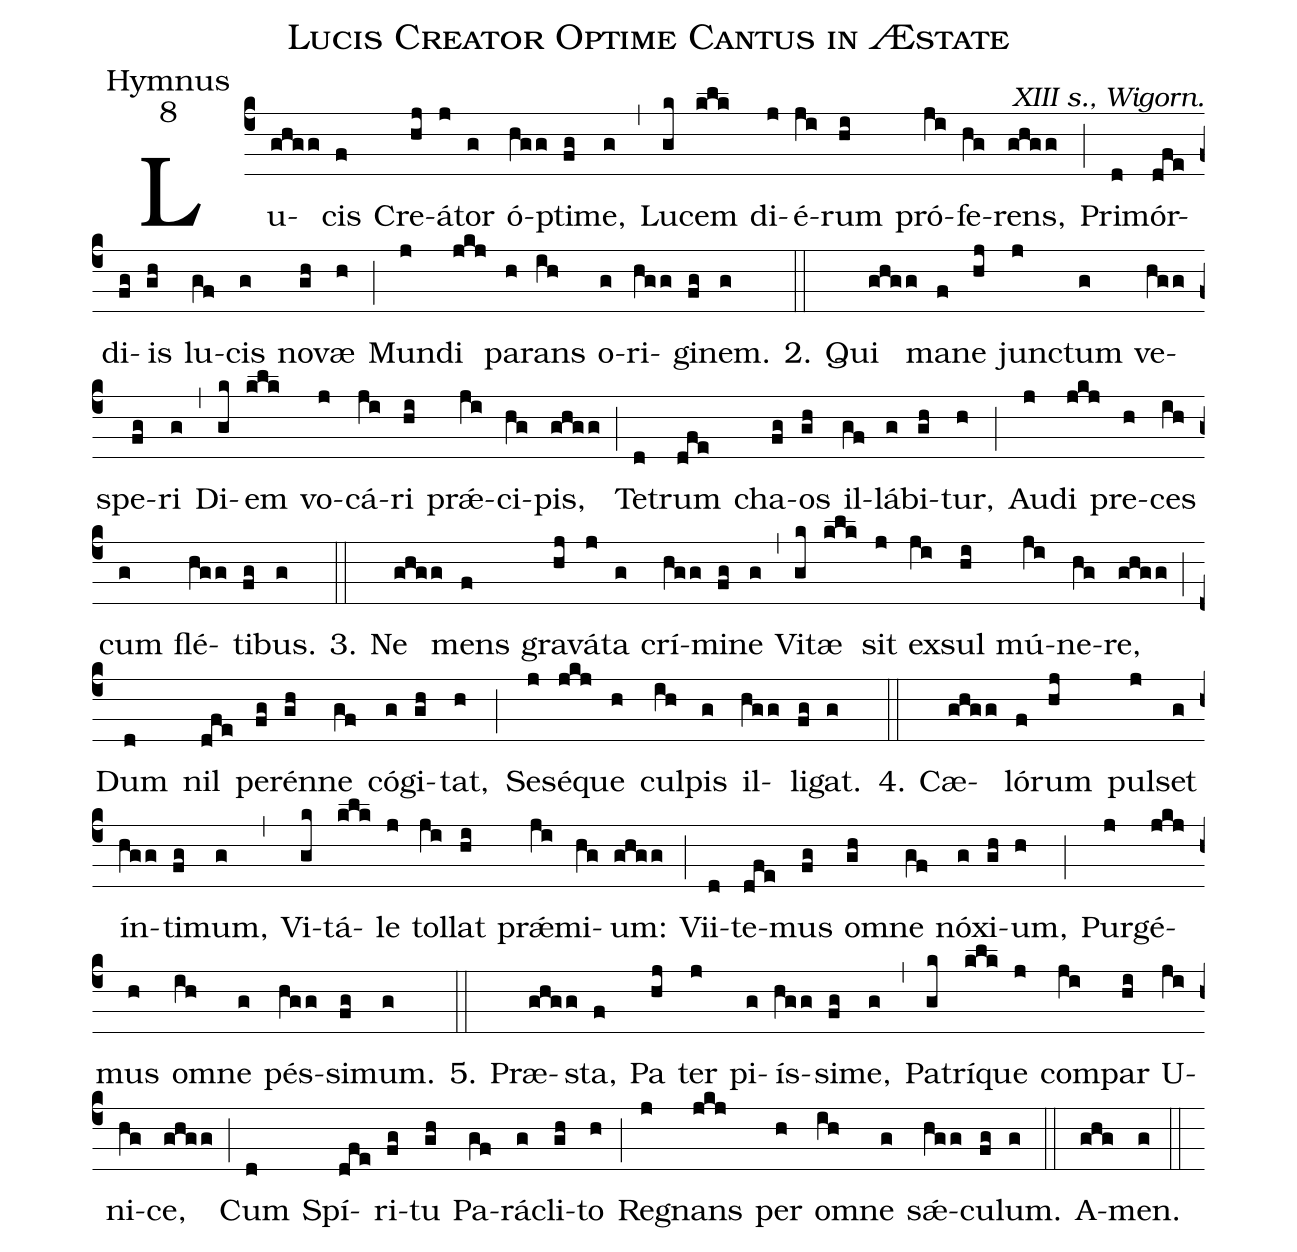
name:Lucis Creator Optime Cantus in Æstate;
office-part: Hymnus;
commentary: XIII s., Wigorn.;
mode: 8;
annotation: Hymnus;
annotation: 8;
%%
(c4) Lu(ghgg)cis(f) Cre(hj)á(j)tor(g) ó(hgg)pti(fg)me,(g) (,) Lu(gk)cem(klk) di(j)é(ji)rum(hi) pró(ji)fe(hg)rens,(ghgg) (;) Pri(d)mór(dfe)di(fg)is(gh) lu(gf)cis(g) no(gh)væ(h) (;) Mun(j)di(jkj) pa(h)rans(ih) o(g)ri(hgg)gi(fg)nem.(g) (::)

2. Qui(ghgg) ma(f)ne(hj) jun(j)ctum(g) ve(hgg)spe(fg)ri(g) (,) Di(gk)em(klk) vo(j)cá(ji)ri(hi) prǽ(ji)ci(hg)pis,(ghgg) (;) Te(d)trum(dfe) cha(fg)os(gh) il(gf)lá(g)bi(gh)tur,(h) (;) Au(j)di(jkj) pre(h)ces(ih) cum(g) flé(hgg)ti(fg)bus.(g) (::)

3. Ne(ghgg) mens(f) gra(hj)vá(j)ta(g) crí(hgg)mi(fg)ne(g) (,) Vi(gk)tæ(klk) sit(j) ex(ji)sul(hi) mú(ji)ne(hg)re,(ghgg) (;) Dum(d) nil(dfe) pe(fg)rén(gh)ne(gf) có(g)gi(gh)tat,(h) (;) Se(j)sé(jkj)que(h) cul(ih)pis(g) il(hgg)li(fg)gat.(g) (::)

4. Cæ(ghgg)ló(f)rum(hj) pul(j)set(g) ín(hgg)ti(fg)mum,(g) (,) Vi(gk)tá(klk)le(j) tol(ji)lat(hi) prǽ(ji)mi(hg)um:(ghgg) (;) Vii(d)te(dfe)mus(fg) o(gh)mne(gf) nó(g)xi(gh)um,(h) (;) Pur(j)gé(jkj)mus(h) o(ih)mne(g) pés(hgg)si(fg)mum.(g) (::)

5. Præ(ghgg)sta,(f) Pa(hj) ter(j) pi(g)ís(hgg)si(fg)me,(g) (,) Pa(gk)trí(klk)que(j) com(ji)par(hi) U(ji)ni(hg)ce,(ghgg) (;) Cum(d) Spí(dfe)ri(fg)tu(gh) Pa(gf)rá(g)cli(gh)to(h) (;) Re(j)gnans(jkj) per(h) o(ih)mne(g) sǽ(hgg)cu(fg)lum.(g) (::) A(ghg)men.(g) (::)
